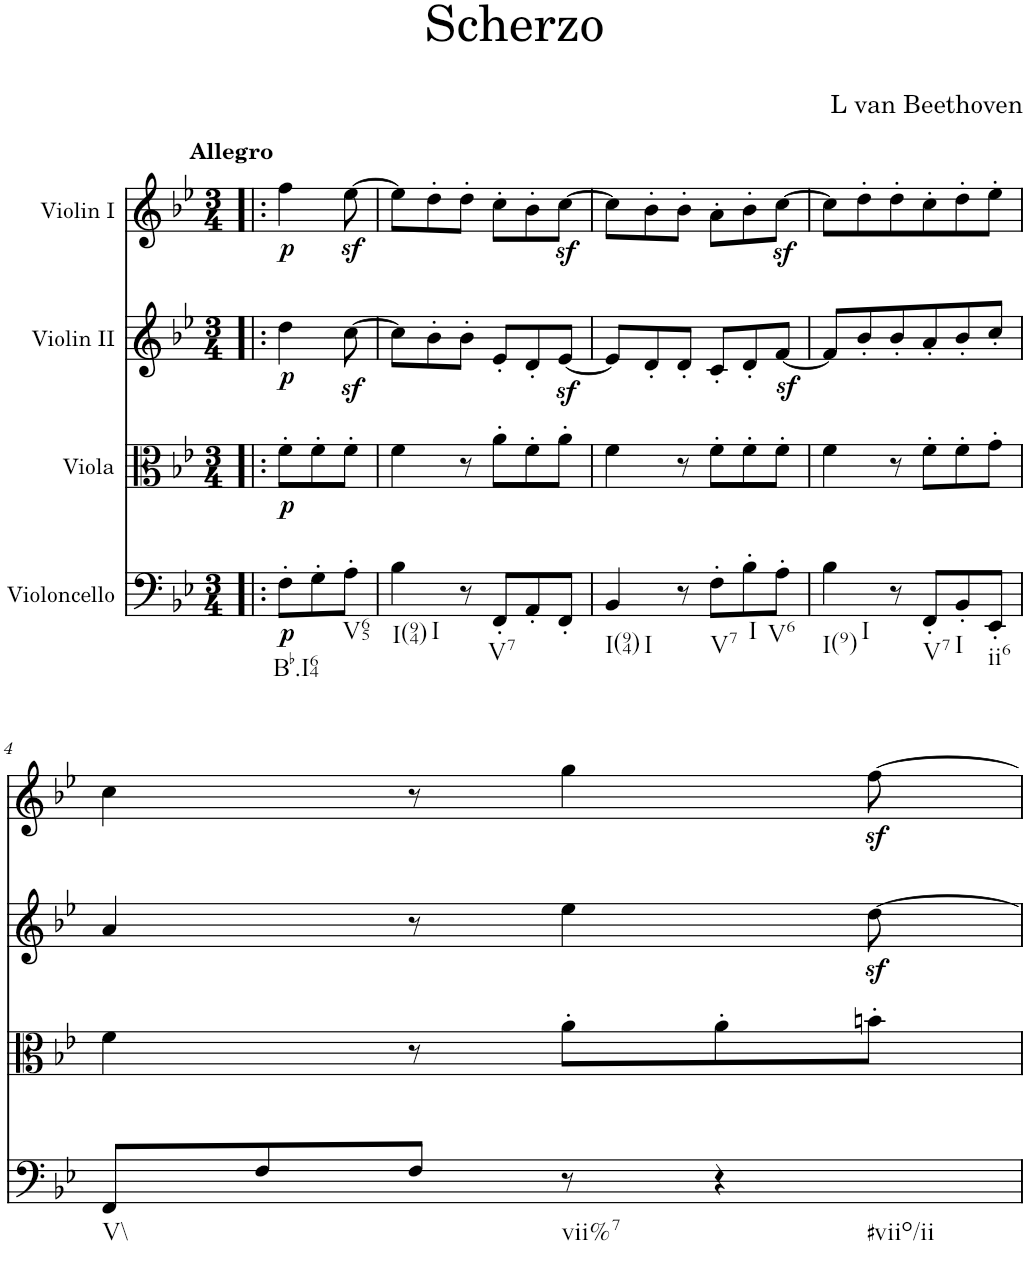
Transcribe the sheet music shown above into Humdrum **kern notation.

**kern	**dynam	**kern	**dynam	**kern	**dynam	**kern	**dynam
*part4	*part4	*part3	*part3	*part2	*part2	*part1	*part1
*staff4	*staff4	*staff3	*staff3	*staff2	*staff2	*staff1	*staff1
*I"Violoncello	*	*I"Viola	*	*I"Violin II	*	*I"Violin I	*
*clefF4	*	*clefC3	*	*clefG2	*	*clefG2	*
*k[b-e-]	*	*k[b-e-]	*	*k[b-e-]	*	*k[b-e-]	*
*B-:	*	*B-:	*	*B-:	*	*B-:	*
*M3/4	*	*M3/4	*	*M3/4	*	*M3/4	*
=!|:	=!|:	=!|:	=!|:	=!|:	=!|:	=!|:	=!|:
!	!	!	!	!	!	!LO:TX:a:B:t=Allegro	!
!LO:TX:b:t=Bb.I64	!	!	!	!	!	!	!
!	!LO:DY:b	!	!LO:DY:b	!	!LO:DY:b	!	!LO:DY:b
8F'\L	p	8f'\L	p	4dd\	p	4ff\	p
8G'\	.	8f'\	.	.	.	.	.
!LO:TX:b:t=V65	!	!	!	!	!	!	!
8A'\J	.	8f'\J	.	[8ccz<\	.	[8ee-z<\	.
=1	=1	=1	=1	=1	=1	=1	=1
!LO:TX:b:t=I(94)	!	!	!	!	!	!	!
!LO:TX:b:t=I	!	!	!	!	!	!	!
4B-\	.	4f\	.	8cc\L]	.	8ee-\L]	.
.	.	.	.	8b-'\	.	8dd'\	.
8r	.	8r	.	8b-'\J	.	8dd'\J	.
!LO:TX:b:t=V7	!	!	!	!	!	!	!
8FF'/L	.	8a'\L	.	8e-'/L	.	8cc'\L	.
8AA'/	.	8f'\	.	8d'/	.	8b-'\	.
8FF'/J	.	8a'\J	.	[8e-z</J	.	[8ccz<\J	.
=2	=2	=2	=2	=2	=2	=2	=2
!LO:TX:b:t=I(94)	!	!	!	!	!	!	!
!LO:TX:b:t=I	!	!	!	!	!	!	!
4BB-/	.	4f\	.	8e-/L]	.	8cc\L]	.
.	.	.	.	8d'/	.	8b-'\	.
8r	.	8r	.	8d'/J	.	8b-'\J	.
!LO:TX:b:t=V7	!	!	!	!	!	!	!
8F'\L	.	8f'\L	.	8c'/L	.	8a'\L	.
!LO:TX:b:t=I	!	!	!	!	!	!	!
8B-'\	.	8f'\	.	8d'/	.	8b-'\	.
!LO:TX:b:t=V6	!	!	!	!	!	!	!
8A'\J	.	8f'\J	.	[8fz</J	.	[8ccz<\J	.
=3	=3	=3	=3	=3	=3	=3	=3
!LO:TX:b:t=I(9)	!	!	!	!	!	!	!
!LO:TX:b:t=I	!	!	!	!	!	!	!
4B-\	.	4f\	.	8f/L]	.	8cc\L]	.
.	.	.	.	8b-'/	.	8dd'\	.
8r	.	8r	.	8b-'/	.	8dd'\	.
!LO:TX:b:t=V7	!	!	!	!	!	!	!
8FF'/L	.	8f'\L	.	8a'/	.	8cc'\	.
!LO:TX:b:t=I	!	!	!	!	!	!	!
8BB-'/	.	8f'\	.	8b-'/	.	8dd'\	.
!LO:TX:b:t=ii6	!	!	!	!	!	!	!
8EE-'/J	.	8g'\J	.	8cc'/J	.	8ee-'\J	.
!!LO:LB:g=z
=4	=4	=4	=4	=4	=4	=4	=4
!LO:TX:b:t=V\\	!	!	!	!	!	!	!
8FF/L	.	4f\	.	4a/	.	4cc\	.
8F/	.	.	.	.	.	.	.
8F/J	.	8r	.	8r	.	8r	.
!LO:TX:b:t=vii%7	!	!	!	!	!	!	!
8r	.	8a'\L	.	4ee-\	.	4gg\	.
!LO:TX:b:t=#viio/ii	!	!	!	!	!	!	!
4r	.	8a'\	.	.	.	.	.
.	.	8bn'\J	.	[8ddz<\	.	[8ffz<\	.
=	=	=	=	=	=	=	=
*-	*-	*-	*-	*-	*-	*-	*-
